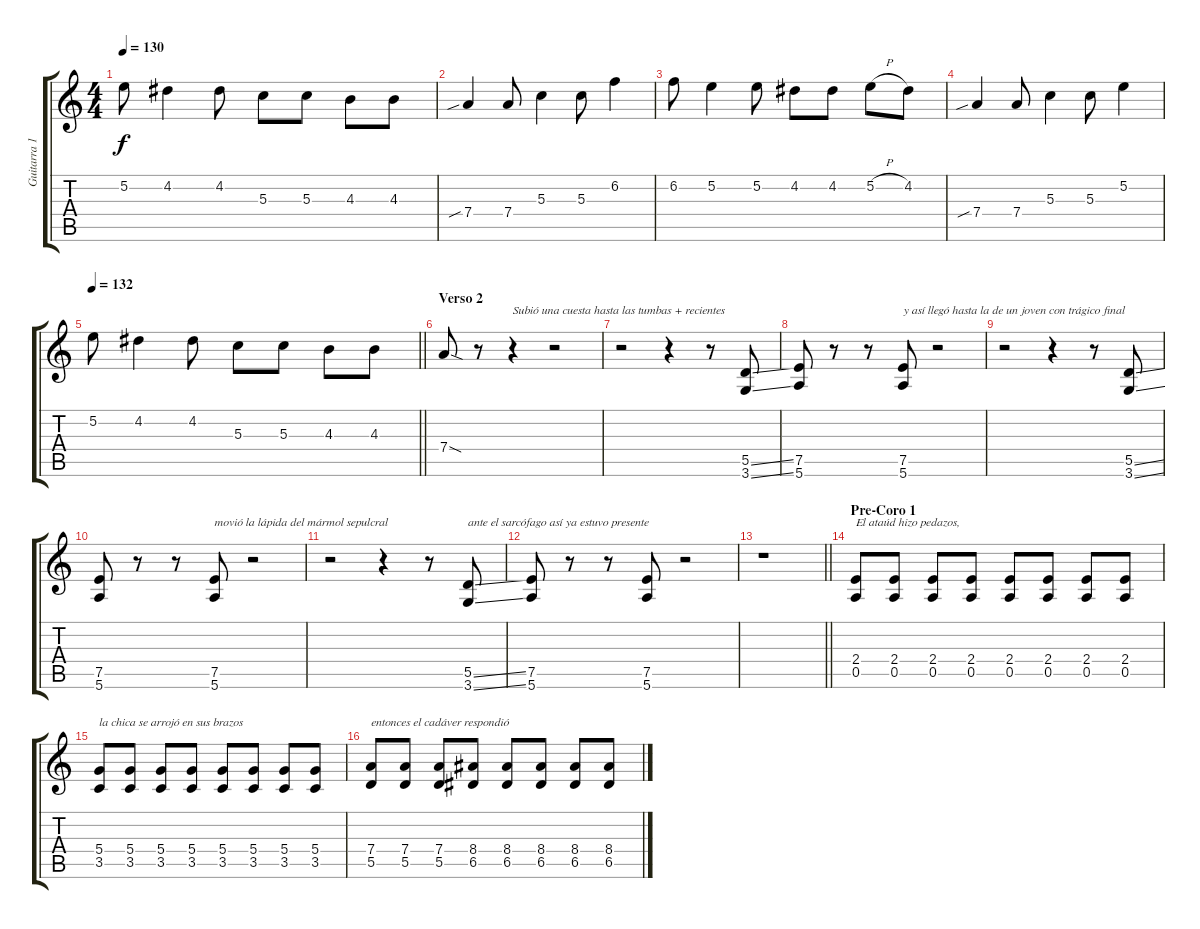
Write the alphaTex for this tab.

\track ("Guitarra 1" "Guitarra 1") {instrument distortionguitar}
\staff {score tabs}
\tuning (E4 B3 G3 D3 A2 E2) {hide}
\ts (4 4)
\tempo 130
\clef g2
\ks aminor
5.2.8{dy f} 4.2.4 4.2.8 5.3.8 5.3.8 4.3.8 4.3.8 |
7.4{sib}.4 7.4.8 5.3.4 5.3.8 6.2.4 |
6.2.8 5.2.4 5.2.8 4.2.8 4.2.8 5.2{h}.8 4.2.8 |
7.4{sib}.4 7.4.8 5.3.4 5.3.8 5.2.4 |
\tempo 132
\barLineRight lightlight
5.2.8 4.2.4 4.2.8 5.3.8 5.3.8 4.3.8 4.3.8 |
\section ("" "Verso 2")
7.4{sod}.8 r.8 r.4{txt "Subió una cuesta hasta las tumbas + recientes"} r.2 |
r.2 r.4 r.8 (5.5{ss} 3.6{ss}).8 |
(7.5 5.6).8 r.8 r.8 (7.5 5.6).8{txt "y así llegó hasta la de un joven con trágico final"} r.2 |
r.2 r.4 r.8 (5.5{ss} 3.6{ss}).8 |
(7.5 5.6).8 r.8 r.8 (7.5 5.6).8{txt "movió la lápida del mármol sepulcral"} r.2 |
r.2 r.4 r.8 (5.5{ss} 3.6{ss}).8{txt "ante el sarcófago así ya estuvo presente"} |
(7.5 5.6).8 r.8 r.8 (7.5 5.6).8 r.2 |
\barLineRight lightlight
r.1 |
\section ("" "Pre-Coro 1")
(2.4 0.5).8{txt "El ataúd hizo pedazos, "} (2.4 0.5).8 (2.4 0.5).8 (2.4 0.5).8 (2.4 0.5).8 (2.4 0.5).8 (2.4 0.5).8 (2.4 0.5).8 |
(5.4 3.5).8{txt "la chica se arrojó en sus brazos"} (5.4 3.5).8 (5.4 3.5).8 (5.4 3.5).8 (5.4 3.5).8 (5.4 3.5).8 (5.4 3.5).8 (5.4 3.5).8 |
(7.4 5.5).8{txt "entonces el cadáver respondió"} (7.4 5.5).8 (7.4 5.5).8 (8.4 6.5).8 (8.4 6.5).8 (8.4 6.5).8 (8.4 6.5).8 (8.4 6.5).8
